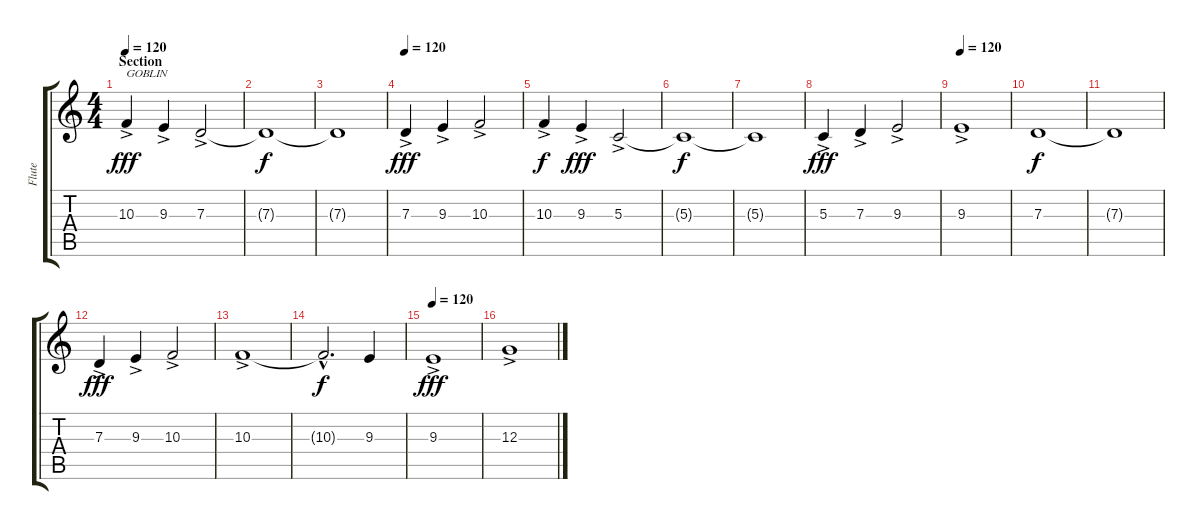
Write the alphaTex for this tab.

\track ("Flute" "Flute") {instrument flute}
\staff {score tabs}
\tuning (E4 B3 G3 D3 A2 E2) {hide}
\ts (4 4)
\section ("" "Section")
\tempo 120
\clef g2
\ks c
10.3{ac}.4{txt "GOBLIN" dy fff volume 16 instrument fx6goblins} 9.3{ac}.4 7.3{ac}.2 |
7.3{t}.1{dy f} |
7.3{t}.1 |
\tempo 120
7.3{ac}.4{dy fff instrument fx6goblins} 9.3{ac}.4 10.3{ac}.2 |
10.3{ac}.4{dy f} 9.3{ac}.4{dy fff} 5.3{ac}.2 |
5.3{t}.1{dy f} |
5.3{t}.1 |
5.3{ac}.4{dy fff instrument fx6goblins} 7.3{ac}.4 9.3{ac}.2 |
\tempo 120
9.3{ac}.1 |
7.3.1{dy f} |
7.3{t}.1 |
7.3{ac}.4{dy fff instrument fx6goblins} 9.3{ac}.4 10.3{ac}.2 |
10.3{ac}.1 |
10.3{hac t}.2{d dy f} 9.3.4 |
\tempo 120
9.3{ac}.1{dy fff} |
12.3{ac}.1
